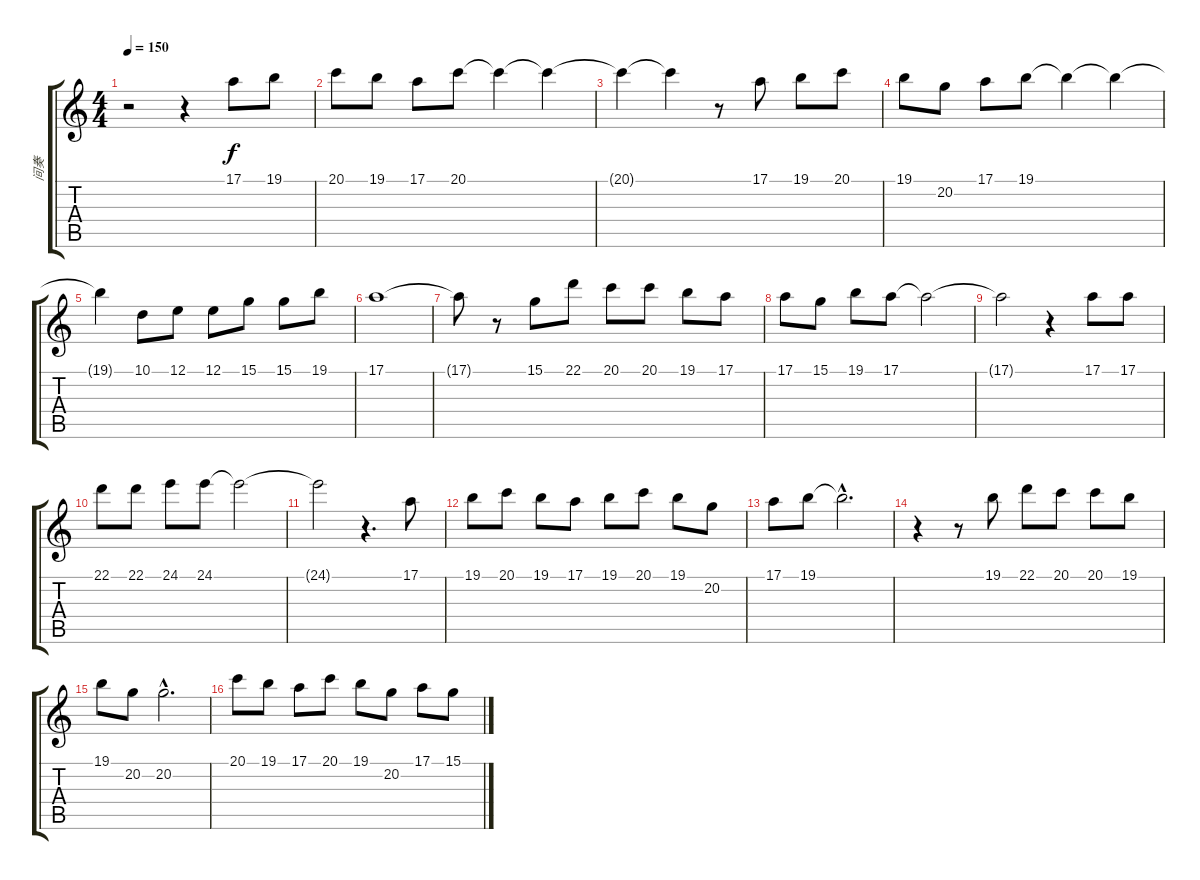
\track ("间奏" "间奏") {instrument stringensemble1}
\staff {score tabs}
\tuning (E4 B3 G3 D3 A2 E2) {hide}
\ts (4 4)
\tempo 150
\clef g2
\ks c
r.2{dy f instrument stringensemble1} r.4 17.1.8 19.1.8 |
20.1.8 19.1.8 17.1.8 20.1.8 20.1{t}.4 20.1{t}.4 |
20.1{t}.4 20.1{t}.4 r.8 17.1.8 19.1.8 20.1.8 |
19.1.8 20.2.8 17.1.8 19.1.8 19.1{t}.4 19.1{t}.4 |
19.1{t}.4 10.1.8 12.1.8 12.1.8 15.1.8 15.1.8 19.1.8 |
17.1.1 |
17.1{t}.8 r.8 15.1.8 22.1.8 20.1.8 20.1.8 19.1.8 17.1.8 |
17.1.8 15.1.8 19.1.8 17.1.8 17.1{t}.2 |
17.1{t}.2 r.4 17.1.8 17.1.8 |
22.1.8 22.1.8 24.1.8 24.1.8 24.1{t}.2 |
24.1{t}.2 r.4{d} 17.1.8 |
19.1.8 20.1.8 19.1.8 17.1.8 19.1.8 20.1.8 19.1.8 20.2.8 |
17.1.8 19.1.8 19.1{hac t}.2{d} |
r.4 r.8 19.1.8 22.1.8 20.1.8 20.1.8 19.1.8 |
19.1.8 20.2.8 20.2{hac}.2{d} |
20.1.8 19.1.8 17.1.8 20.1.8 19.1.8 20.2.8 17.1.8 15.1.8
